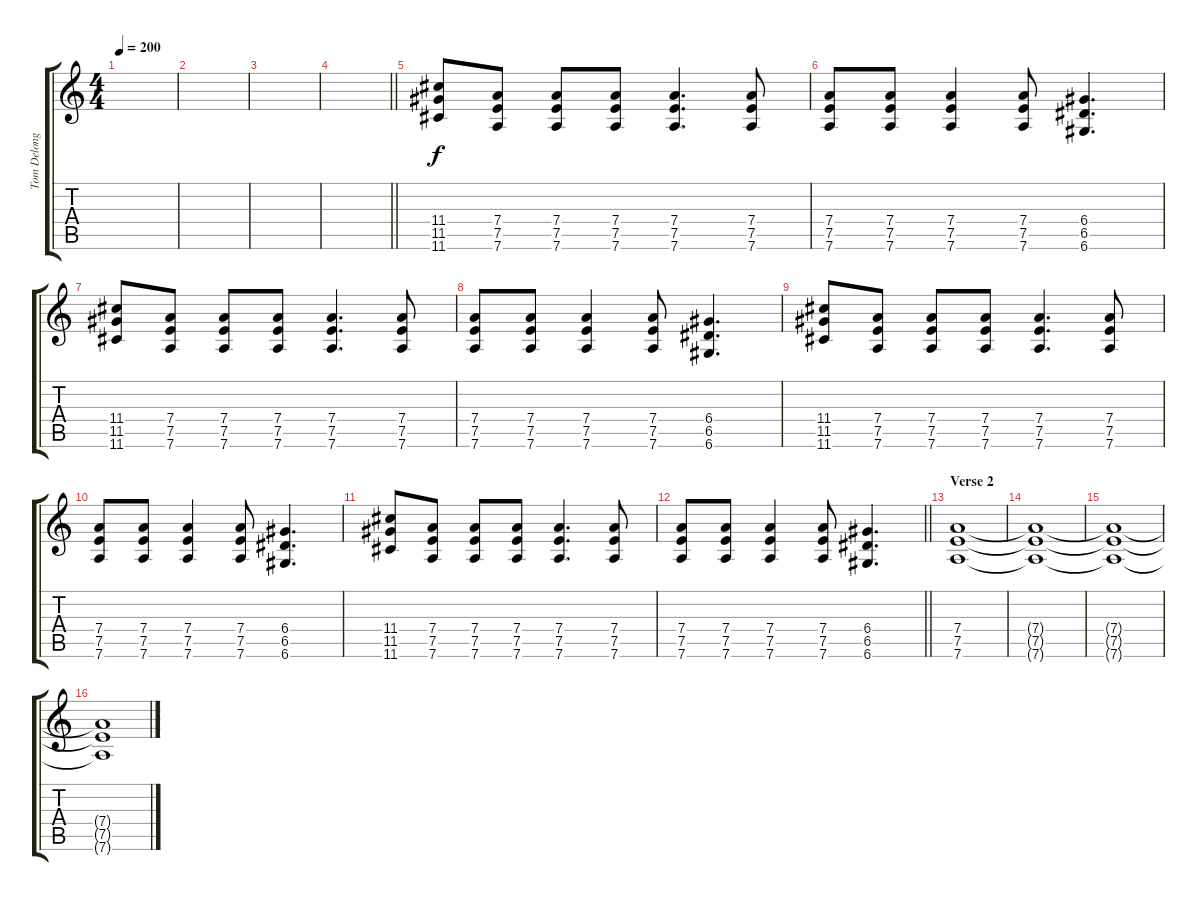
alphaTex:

\track ("Tom Delonge - Guitar" "Tom Delong") {instrument distortionguitar}
\staff {score tabs}
\tuning (E4 B3 G3 D3 A2 D2) {hide}
\ts (4 4)
\tempo 200
\clef g2
\ks c
|
|
|
\barLineRight lightlight
|
(11.4 11.5 11.6).8 (7.4 7.5 7.6).8 (7.4 7.5 7.6).8 (7.4 7.5 7.6).8 (7.4 7.5 7.6).4{d} (7.4 7.5 7.6).8 |
(7.4 7.5 7.6).8 (7.4 7.5 7.6).8 (7.4 7.5 7.6).4 (7.4 7.5 7.6).8 (6.4 6.5 6.6).4{d} |
(11.4 11.5 11.6).8 (7.4 7.5 7.6).8 (7.4 7.5 7.6).8 (7.4 7.5 7.6).8 (7.4 7.5 7.6).4{d} (7.4 7.5 7.6).8 |
(7.4 7.5 7.6).8 (7.4 7.5 7.6).8 (7.4 7.5 7.6).4 (7.4 7.5 7.6).8 (6.4 6.5 6.6).4{d} |
(11.4 11.5 11.6).8 (7.4 7.5 7.6).8 (7.4 7.5 7.6).8 (7.4 7.5 7.6).8 (7.4 7.5 7.6).4{d} (7.4 7.5 7.6).8 |
(7.4 7.5 7.6).8 (7.4 7.5 7.6).8 (7.4 7.5 7.6).4 (7.4 7.5 7.6).8 (6.4 6.5 6.6).4{d} |
(11.4 11.5 11.6).8 (7.4 7.5 7.6).8 (7.4 7.5 7.6).8 (7.4 7.5 7.6).8 (7.4 7.5 7.6).4{d} (7.4 7.5 7.6).8 |
\barLineRight lightlight
(7.4 7.5 7.6).8 (7.4 7.5 7.6).8 (7.4 7.5 7.6).4 (7.4 7.5 7.6).8 (6.4 6.5 6.6).4{d} |
\section ("" "Verse 2")
(7.4 7.5 7.6).1{volume 1} |
(7.4{t} 7.5{t} 7.6{t}).1 |
(7.4{t} 7.5{t} 7.6{t}).1 |
(7.4{t} 7.5{t} 7.6{t}).1
